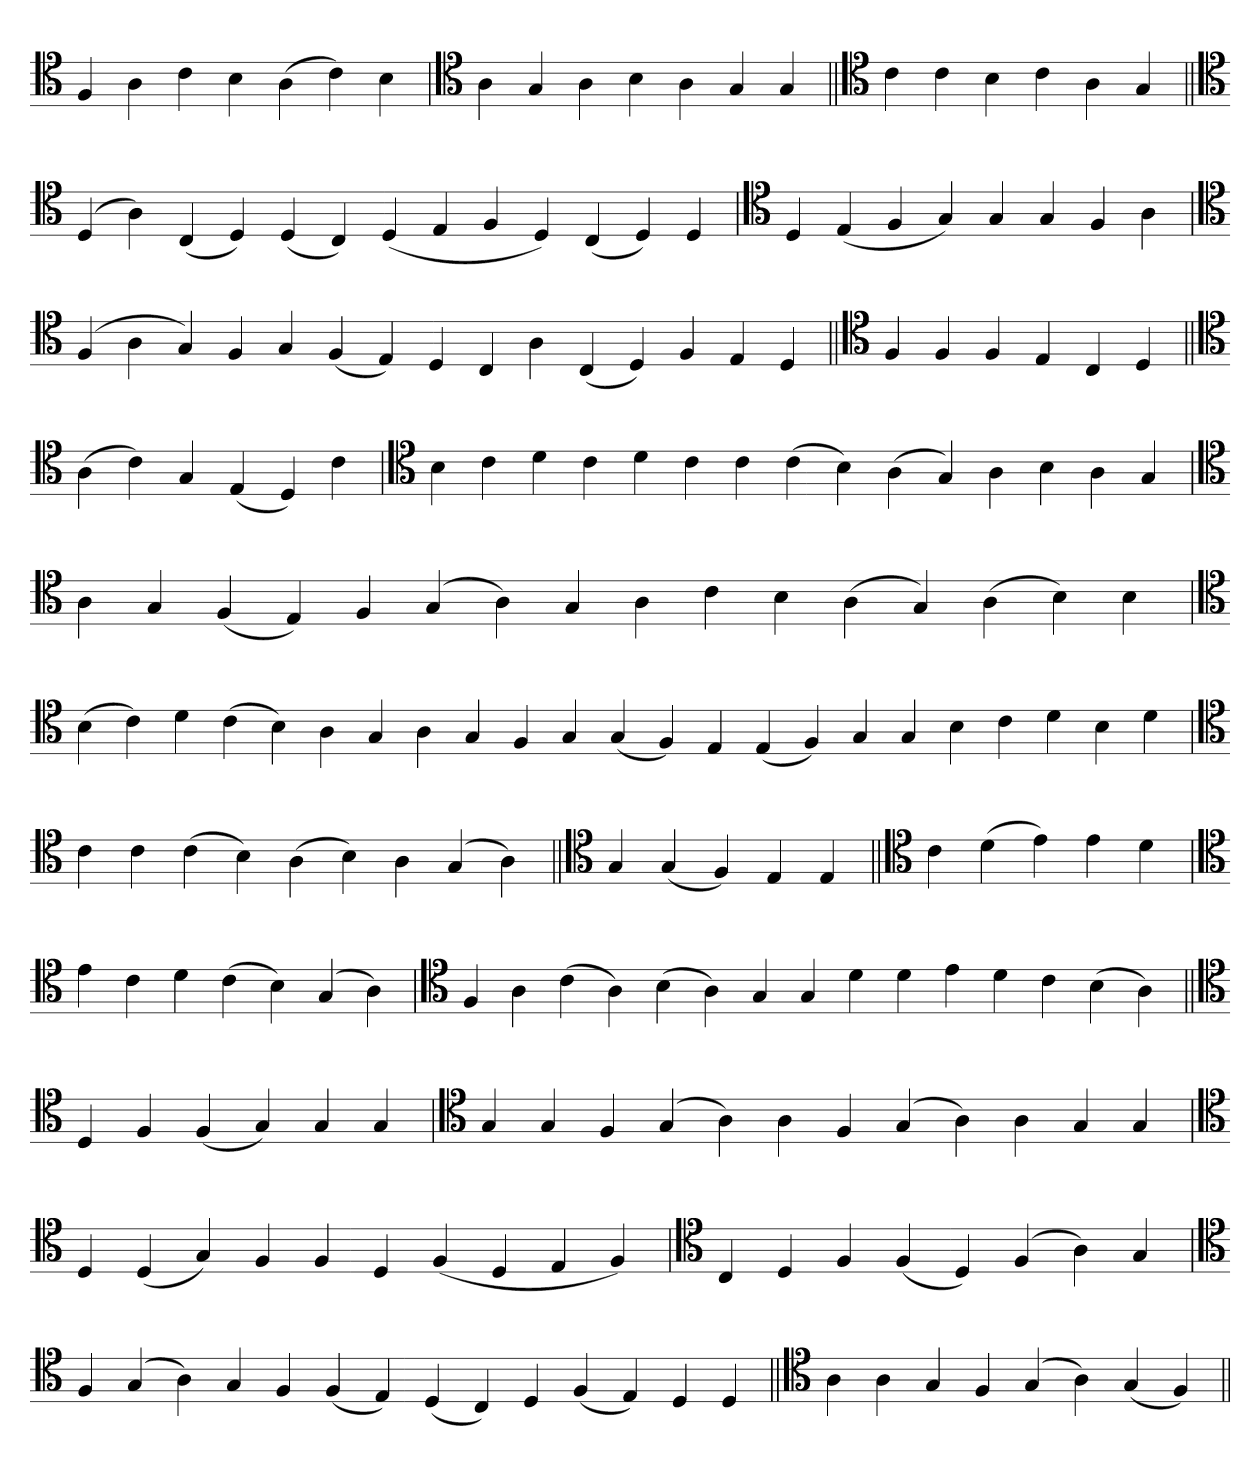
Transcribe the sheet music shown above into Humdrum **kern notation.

**kern
*part1
*staff1
*clefC4
=
4F
4A
4c
4B
(4A
4c)
4B
=`
*clefC4
4A
4G
4A
4B
4A
4G
4G
=||
*clefC4
4c
4c
4B
4c
4A
4G
=||
*clefC4
(4D
4A)
(4C
4D)
(4D
4C)
(4D
4E
4F
4D)
(4C
4D)
4D
=`
*clefC4
4D
(4E
4F
4G)
4G
4G
4F
4A
='
*clefC4
(4F
4A
4G)
4F
4G
(4F
4E)
4D
4C
4A
(4C
4D)
4F
4E
4D
=||
*clefC4
4F
4F
4F
4E
4C
4D
=||
*clefC4
(4A
4c)
4G
(4E
4D)
4c
=`
*clefC4
4B
4c
4d
4c
4d
4c
4c
(4c
4B)
(4A
4G)
4A
4B
4A
4G
='
*clefC4
4A
4G
(4F
4E)
4F
(4G
4A)
4G
4A
4c
4B
(4A
4G)
(4A
4B)
4B
='
*clefC4
(4B
4c)
4d
(4c
4B)
4A
4G
4A
4G
4F
4G
(4G
4F)
4E
(4E
4F)
4G
4G
4B
4c
4d
4B
4d
=`
*clefC4
4c
4c
(4c
4B)
(4A
4B)
4A
(4G
4A)
=||
*clefC4
4G
(4G
4F)
4E
4E
=||
*clefC4
4c
(4d
4e)
4e
4d
='
*clefC4
4e
4c
4d
(4c
4B)
(4G
4A)
=`
*clefC4
4F
4A
(4c
4A)
(4B
4A)
4G
4G
4d
4d
4e
4d
4c
(4B
4A)
=||
*clefC4
4D
4F
(4F
4G)
4G
4G
=`
*clefC4
4G
4G
4F
(4G
4A)
4A
4F
(4G
4A)
4A
4G
4G
=`
*clefC4
4D
(4D
4G)
4F
4F
4D
(4F
4D
4E
4F)
='
*clefC4
4C
4D
4F
(4F
4D)
(4F
4A)
4G
=`
*clefC4
4F
(4G
4A)
4G
4F
(4F
4E)
(4D
4C)
4D
(4F
4E)
4D
4D
=||
*clefC4
4A
4A
4G
4F
(4G
4A)
(4G
4F)
=||
*-
